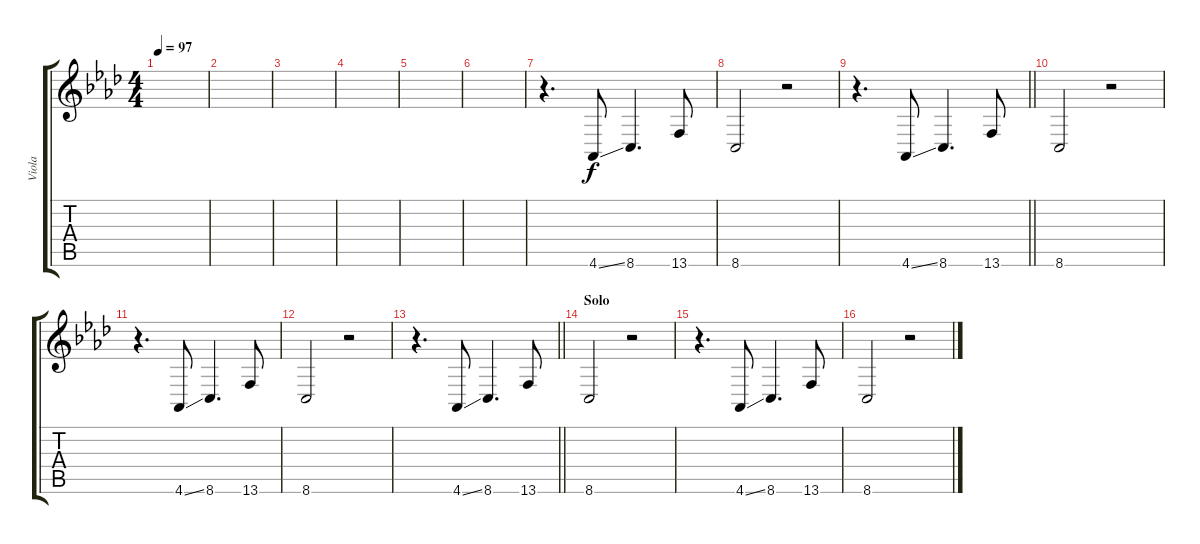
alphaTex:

\track ("Viola" "Viola") {instrument viola}
\staff {score tabs}
\tuning (E4 B3 G3 D3 A2 E2) {hide}
\ts (4 4)
\tempo 97
\clef g2
\ks fminor
|
|
|
|
|
|
r.4{d} 4.6{ss}.8 8.6.4{d} 13.6.8 |
8.6.2 r.2 |
\barLineRight lightlight
r.4{d} 4.6{ss}.8 8.6.4{d} 13.6.8 |
8.6.2 r.2 |
r.4{d} 4.6{ss}.8 8.6.4{d} 13.6.8 |
8.6.2 r.2 |
\barLineRight lightlight
r.4{d} 4.6{ss}.8 8.6.4{d} 13.6.8 |
\section ("" "Solo")
8.6.2 r.2 |
r.4{d} 4.6{ss}.8 8.6.4{d} 13.6.8 |
8.6.2 r.2
